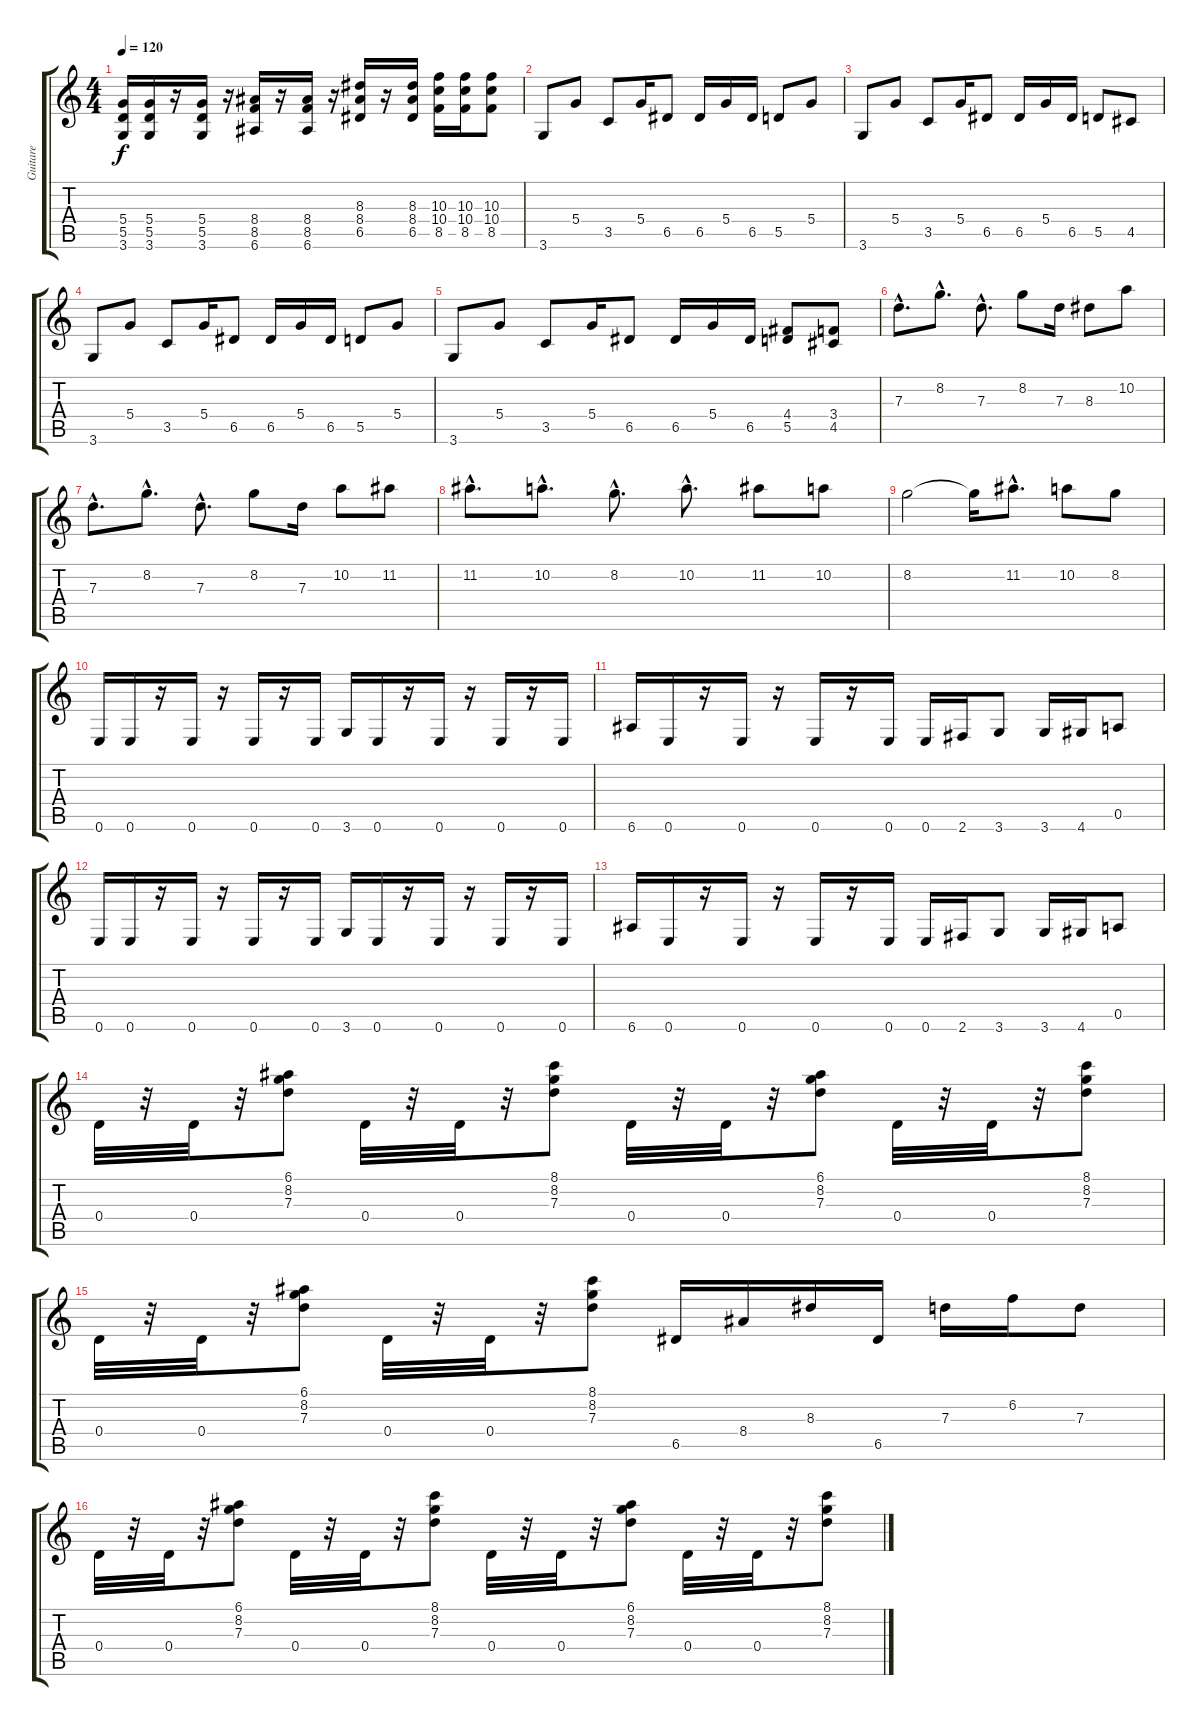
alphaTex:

\track ("Guitare" "Guitare") {instrument overdrivenguitar}
\staff {score tabs}
\tuning (E4 B3 G3 D3 A2 E2) {hide}
\ts (4 4)
\tempo 120
\clef g2
\ks c
(5.4 5.5 3.6).16{dy f} (5.4 5.5 3.6).16 r.16 (5.4 5.5 3.6).16 r.16 (8.4 8.5 6.6).16 r.16 (8.4 8.5 6.6).16 r.16 (8.3 8.4 6.5).16 r.16 (8.3 8.4 6.5).16 (10.3 10.4 8.5).16 (10.3 10.4 8.5).16 (10.3 10.4 8.5).8 |
3.6.8 5.4.8 3.5.8 5.4.16 6.5.8 6.5.16 5.4.16 6.5.16 5.5.8 5.4.8 |
3.6.8 5.4.8 3.5.8 5.4.16 6.5.8 6.5.16 5.4.16 6.5.16 5.5.8 4.5.8 |
3.6.8 5.4.8 3.5.8 5.4.16 6.5.8 6.5.16 5.4.16 6.5.16 5.5.8 5.4.8 |
3.6.8 5.4.8 3.5.8 5.4.16 6.5.8 6.5.16 5.4.16 6.5.16 (4.4 5.5).8 (3.4 4.5).8 |
7.3{hac}.8{d} 8.2{hac}.8{d} 7.3{hac}.8{d} 8.2.8 7.3.16 8.3.8 10.2.8 |
7.3{hac}.8{d} 8.2{hac}.8{d} 7.3{hac}.8{d} 8.2.8 7.3.16 10.2.8 11.2.8 |
11.2{hac}.8{d} 10.2{hac}.8{d} 8.2{hac}.8{d} 10.2{hac}.8{d} 11.2.8 10.2.8 |
8.2.2 8.2{t}.16 11.2{hac}.8{d} 10.2.8 8.2.8 |
0.6.16 0.6.16 r.16 0.6.16 r.16 0.6.16 r.16 0.6.16 3.6.16 0.6.16 r.16 0.6.16 r.16 0.6.16 r.16 0.6.16 |
6.6.16 0.6.16 r.16 0.6.16 r.16 0.6.16 r.16 0.6.16 0.6.16 2.6.16 3.6.8 3.6.16 4.6.16 0.5.8 |
0.6.16 0.6.16 r.16 0.6.16 r.16 0.6.16 r.16 0.6.16 3.6.16 0.6.16 r.16 0.6.16 r.16 0.6.16 r.16 0.6.16 |
6.6.16 0.6.16 r.16 0.6.16 r.16 0.6.16 r.16 0.6.16 0.6.16 2.6.16 3.6.8 3.6.16 4.6.16 0.5.8 |
0.4.32 r.32 0.4.32 r.32 (6.1 8.2 7.3).8 0.4.32 r.32 0.4.32 r.32 (8.1 8.2 7.3).8 0.4.32 r.32 0.4.32 r.32 (6.1 8.2 7.3).8 0.4.32 r.32 0.4.32 r.32 (8.1 8.2 7.3).8 |
0.4.32 r.32 0.4.32 r.32 (6.1 8.2 7.3).8 0.4.32 r.32 0.4.32 r.32 (8.1 8.2 7.3).8 6.5.16 8.4.16 8.3.16 6.5.16 7.3.16 6.2.16 7.3.8 |
0.4.32 r.32 0.4.32 r.32 (6.1 8.2 7.3).8 0.4.32 r.32 0.4.32 r.32 (8.1 8.2 7.3).8 0.4.32 r.32 0.4.32 r.32 (6.1 8.2 7.3).8 0.4.32 r.32 0.4.32 r.32 (8.1 8.2 7.3).8
